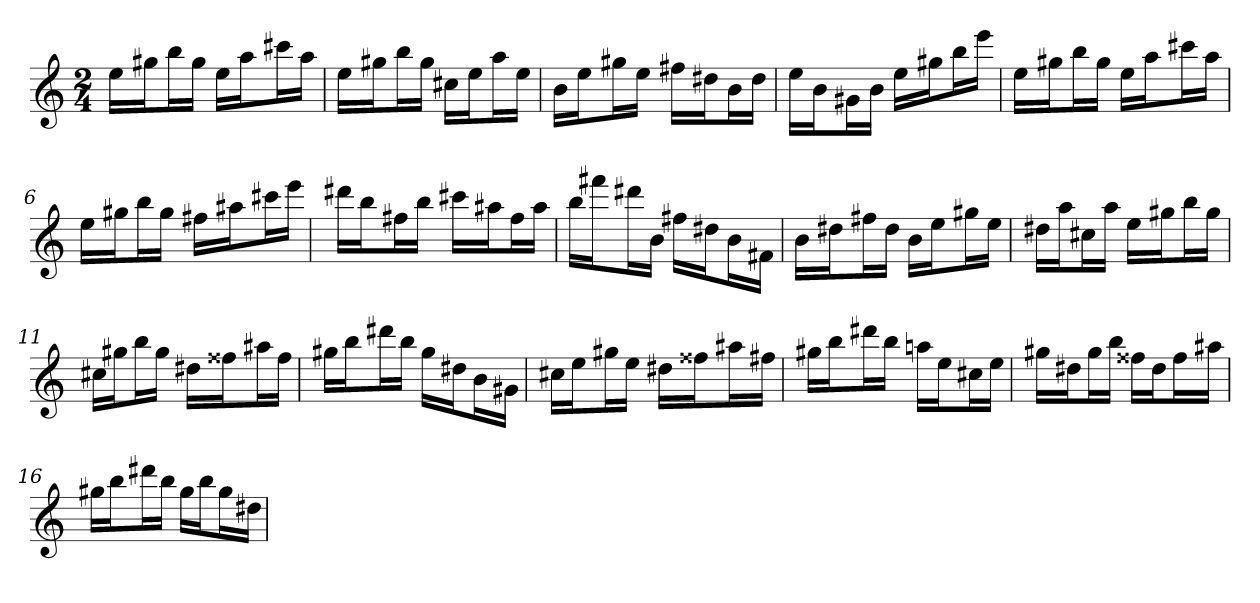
**kern
*part1
*staff1
*M2/4
=1
16eeLL
16gg#XJ
16bbL
16gg#JJ
16eeLL
16aaJ
16ccc#XL
16aaJJ
=2
16eeLL
16gg#XJ
16bbL
16gg#JJ
16cc#XLL
16eeJ
16aaL
16eeJJ
=3
16bLL
16eeJ
16gg#XL
16eeJJ
16ff#XLL
16dd#XJ
16bL
16dd#JJ
=4
16eeLL
16bJ
16g#XL
16bJJ
16eeLL
16gg#XJ
16bbL
16eeeJJ
=5
16eeLL
16gg#XJ
16bbL
16gg#JJ
16eeLL
16aaJ
16ccc#XL
16aaJJ
=6
16eeLL
16gg#XJ
16bbL
16gg#JJ
16ff#XLL
16aa#XJ
16ccc#XL
16eeeJJ
=7
16ddd#XLL
16bbJ
16ff#XL
16bbJJ
16ccc#XLL
16aa#XJ
16ff#L
16aa#JJ
=8
16bbLL
16fff#XJ
16ddd#XL
16bJJ
16ff#XLL
16dd#XJ
16bL
16f#XJJ
=9
16bLL
16dd#XJ
16ff#XL
16dd#JJ
16bLL
16eeJ
16gg#XL
16eeJJ
=10
16dd#XLL
16aaJ
16cc#XL
16aaJJ
16eeLL
16gg#XJ
16bbL
16gg#JJ
=11
16cc#XLL
16gg#XJ
16bbL
16gg#JJ
16dd#XLL
16ff##XJ
16aa#XL
16ff##JJ
=12
16gg#XLL
16bbJ
16ddd#XL
16bbJJ
16gg#LL
16dd#XJ
16bL
16g#XJJ
=13
16cc#XLL
16eeJ
16gg#XL
16eeJJ
16dd#XLL
16ff##XJ
16aa#XL
16ff#XJJ
=14
16gg#XLL
16bbJ
16ddd#XL
16bbJJ
16aanLL
16eeJ
16cc#XL
16eeJJ
=15
16gg#XLL
16dd#XJ
16gg#L
16bbJJ
16ff##XLL
16dd#J
16ff##L
16aa#XJJ
=16
16gg#XLL
16bbJ
16ddd#XL
16bbJJ
16gg#LL
16bbJ
16gg#L
16dd#XJJ
=
*-
